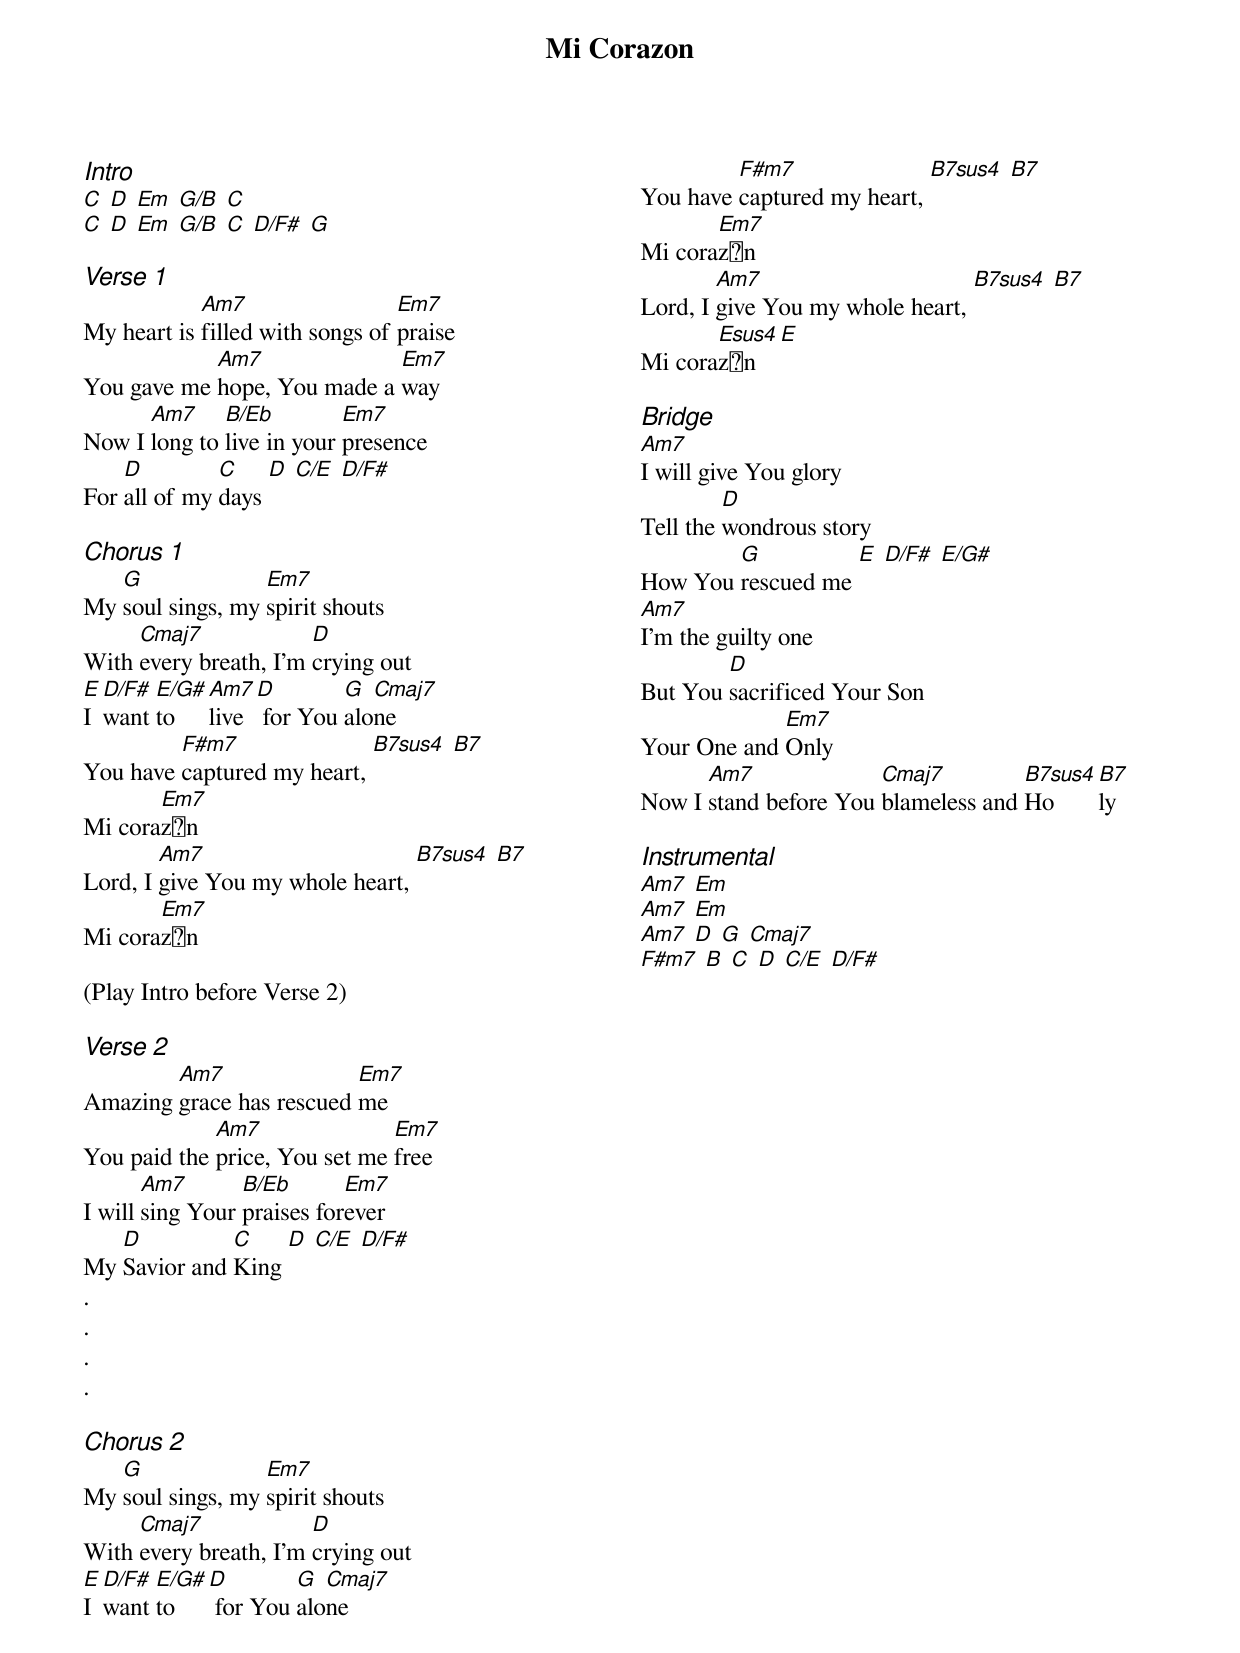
{title: Mi Corazon}
{ng}
{columns: 2}
{ci:Intro}
[C] [D] [Em] [G/B] [C]
[C] [D] [Em] [G/B] [C] [D/F#] [G]

{ci:Verse 1}
My heart is [Am7]filled with songs of [Em7]praise
You gave me [Am7]hope, You made a [Em7]way
Now I [Am7]long to [B/Eb]live in your [Em7]presence
For [D]all of my [C]days [D] [C/E] [D/F#]

{ci:Chorus 1}
My [G]soul sings, my [Em7]spirit shouts
With [Cmaj7]every breath, I'm [D]crying out
[E]I [D/F#]want [E/G#]to [Am7]live [D] for You [G]alo[Cmaj7]ne
You have [F#m7]captured my heart, [B7sus4] [B7]
Mi cora[Em7]z贸n
Lord, I [Am7]give You my whole heart, [B7sus4] [B7]
Mi cora[Em7]z贸n

(Play Intro before Verse 2)

{ci:Verse 2}
Amazing [Am7]grace has rescued [Em7]me
You paid the [Am7]price, You set me [Em7]free
I will [Am7]sing Your [B/Eb]praises for[Em7]ever
My [D]Savior and [C]King [D] [C/E] [D/F#]
.
.
.
.

{ci:Chorus 2}
My [G]soul sings, my [Em7]spirit shouts
With [Cmaj7]every breath, I'm [D]crying out
[E]I [D/F#]want [E/G#]to [D] for You [G]alo[Cmaj7]ne
You have [F#m7]captured my heart, [B7sus4] [B7]
Mi cora[Em7]z贸n
Lord, I [Am7]give You my whole heart, [B7sus4] [B7]
Mi cora[Esus4]z贸n [E]

{ci:Bridge}
[Am7]I will give You glory
Tell the [D]wondrous story
How You [G]rescued me [E] [D/F#] [E/G#]
[Am7]I'm the guilty one
But You [D]sacrificed Your Son
Your One and [Em7]Only
Now I [Am7]stand before You [Cmaj7]blameless and [B7sus4]Ho[B7]ly

{ci:Instrumental}
[Am7] [Em]
[Am7] [Em]
[Am7] [D] [G] [Cmaj7]
[F#m7] [B] [C] [D] [C/E] [D/F#]
